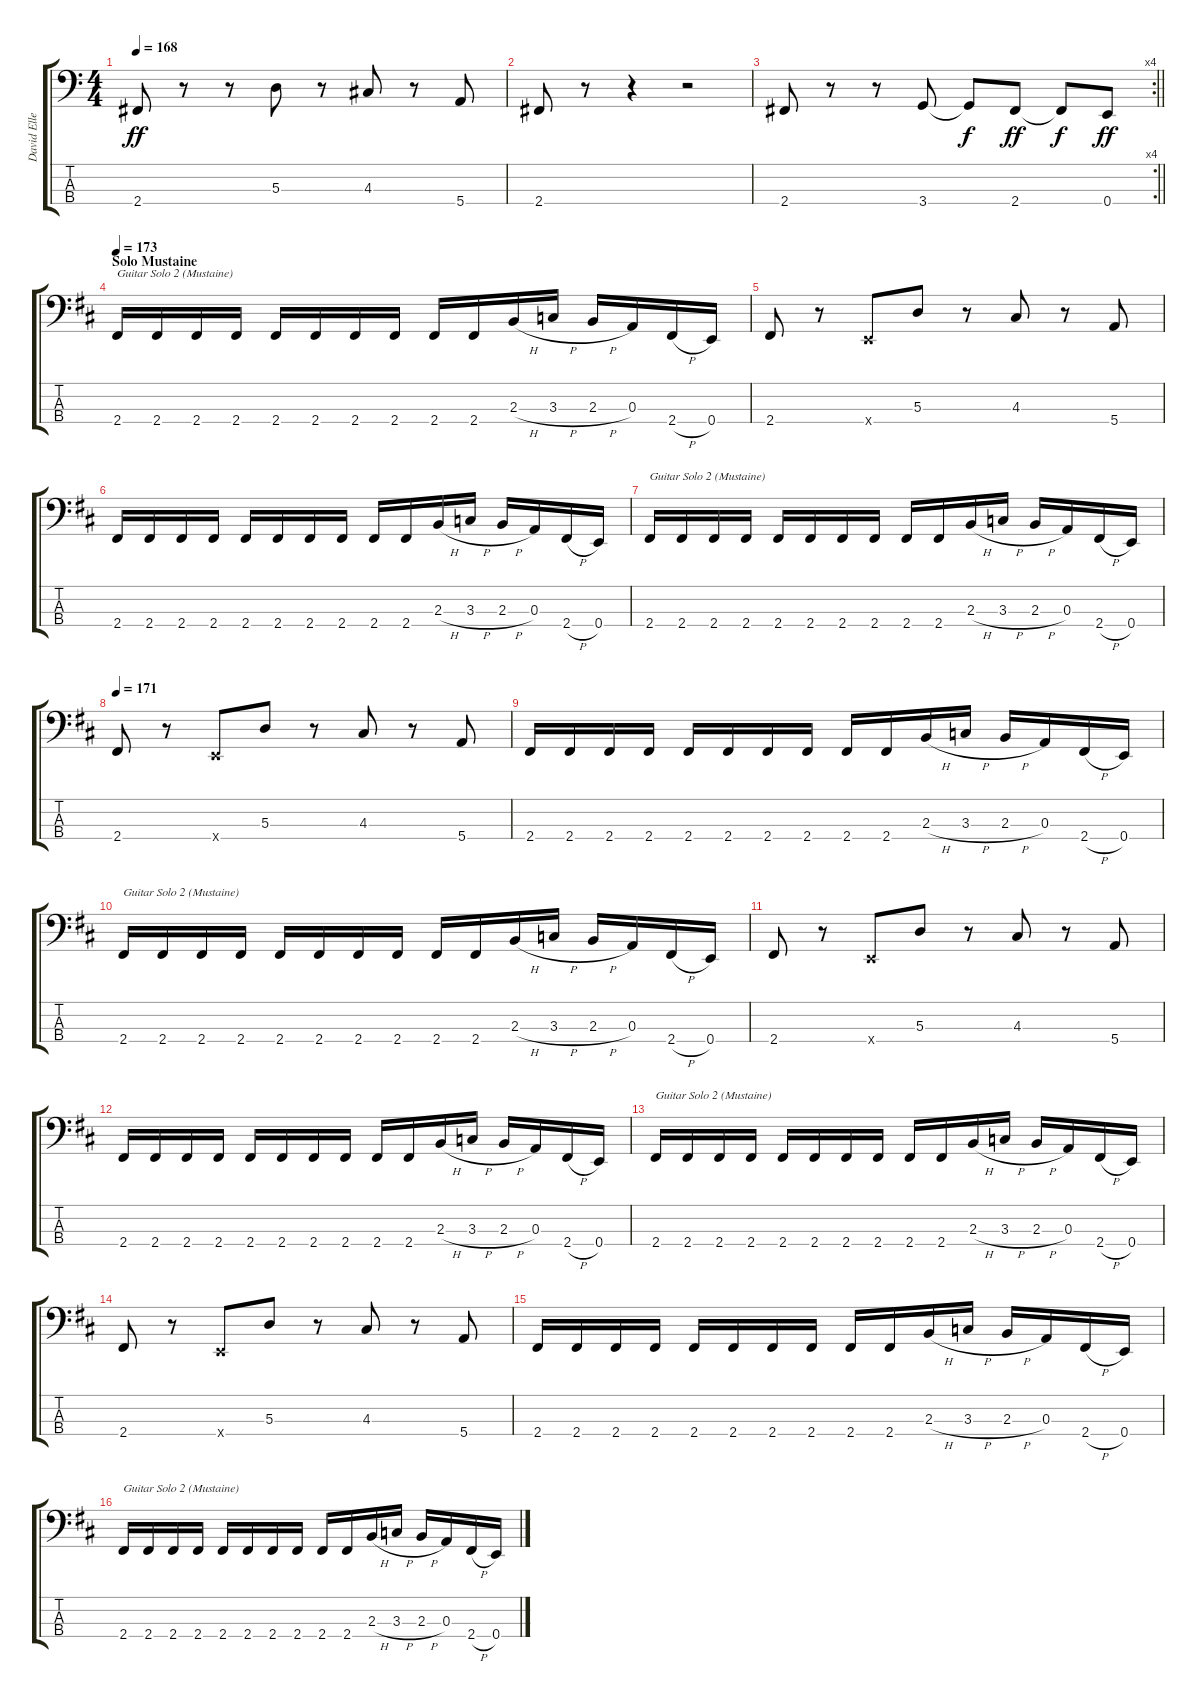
\track ("David Ellefson" "David Elle") {instrument electricbasspick}
\staff {score tabs}
\tuning (G2 D2 A1 E1) {hide}
\ts (4 4)
\tempo 168
\clef f4
\ks c
2.4.8{dy ff} r.8 r.8 5.3.8 r.8 4.3.8 r.8 5.4.8 |
2.4.8 r.8 r.4 r.2 |
\rc 4
\barLineRight lightlight
2.4.8 r.8 r.8 3.4.8 3.4{t}.8{dy f} 2.4.8{dy ff} 2.4{t}.8{dy f} 0.4.8{dy ff} |
\section ("" "Solo Mustaine")
\tempo 173
\ks d
2.4.16{txt "Guitar Solo 2 (Mustaine)"} 2.4.16 2.4.16 2.4.16 2.4.16 2.4.16 2.4.16 2.4.16 2.4.16 2.4.16 2.3{h}.16 3.3{h}.16 2.3{h}.16 0.3.16 2.4{h}.16 0.4.16 |
2.4.8 r.8 0.4{x}.8 5.3.8 r.8 4.3.8 r.8 5.4.8 |
2.4.16 2.4.16 2.4.16 2.4.16 2.4.16 2.4.16 2.4.16 2.4.16 2.4.16 2.4.16 2.3{h}.16 3.3{h}.16 2.3{h}.16 0.3.16 2.4{h}.16 0.4.16 |
2.4.16{txt "Guitar Solo 2 (Mustaine)"} 2.4.16 2.4.16 2.4.16 2.4.16 2.4.16 2.4.16 2.4.16 2.4.16 2.4.16 2.3{h}.16 3.3{h}.16 2.3{h}.16 0.3.16 2.4{h}.16 0.4.16 |
\tempo 171
2.4.8 r.8 0.4{x}.8 5.3.8 r.8 4.3.8 r.8 5.4.8 |
2.4.16 2.4.16 2.4.16 2.4.16 2.4.16 2.4.16 2.4.16 2.4.16 2.4.16 2.4.16 2.3{h}.16 3.3{h}.16 2.3{h}.16 0.3.16 2.4{h}.16 0.4.16 |
2.4.16{txt "Guitar Solo 2 (Mustaine)"} 2.4.16 2.4.16 2.4.16 2.4.16 2.4.16 2.4.16 2.4.16 2.4.16 2.4.16 2.3{h}.16 3.3{h}.16 2.3{h}.16 0.3.16 2.4{h}.16 0.4.16 |
2.4.8 r.8 0.4{x}.8 5.3.8 r.8 4.3.8 r.8 5.4.8 |
2.4.16 2.4.16 2.4.16 2.4.16 2.4.16 2.4.16 2.4.16 2.4.16 2.4.16 2.4.16 2.3{h}.16 3.3{h}.16 2.3{h}.16 0.3.16 2.4{h}.16 0.4.16 |
2.4.16{txt "Guitar Solo 2 (Mustaine)"} 2.4.16 2.4.16 2.4.16 2.4.16 2.4.16 2.4.16 2.4.16 2.4.16 2.4.16 2.3{h}.16 3.3{h}.16 2.3{h}.16 0.3.16 2.4{h}.16 0.4.16 |
2.4.8 r.8 0.4{x}.8 5.3.8 r.8 4.3.8 r.8 5.4.8 |
2.4.16 2.4.16 2.4.16 2.4.16 2.4.16 2.4.16 2.4.16 2.4.16 2.4.16 2.4.16 2.3{h}.16 3.3{h}.16 2.3{h}.16 0.3.16 2.4{h}.16 0.4.16 |
2.4.16{txt "Guitar Solo 2 (Mustaine)"} 2.4.16 2.4.16 2.4.16 2.4.16 2.4.16 2.4.16 2.4.16 2.4.16 2.4.16 2.3{h}.16 3.3{h}.16 2.3{h}.16 0.3.16 2.4{h}.16 0.4.16
